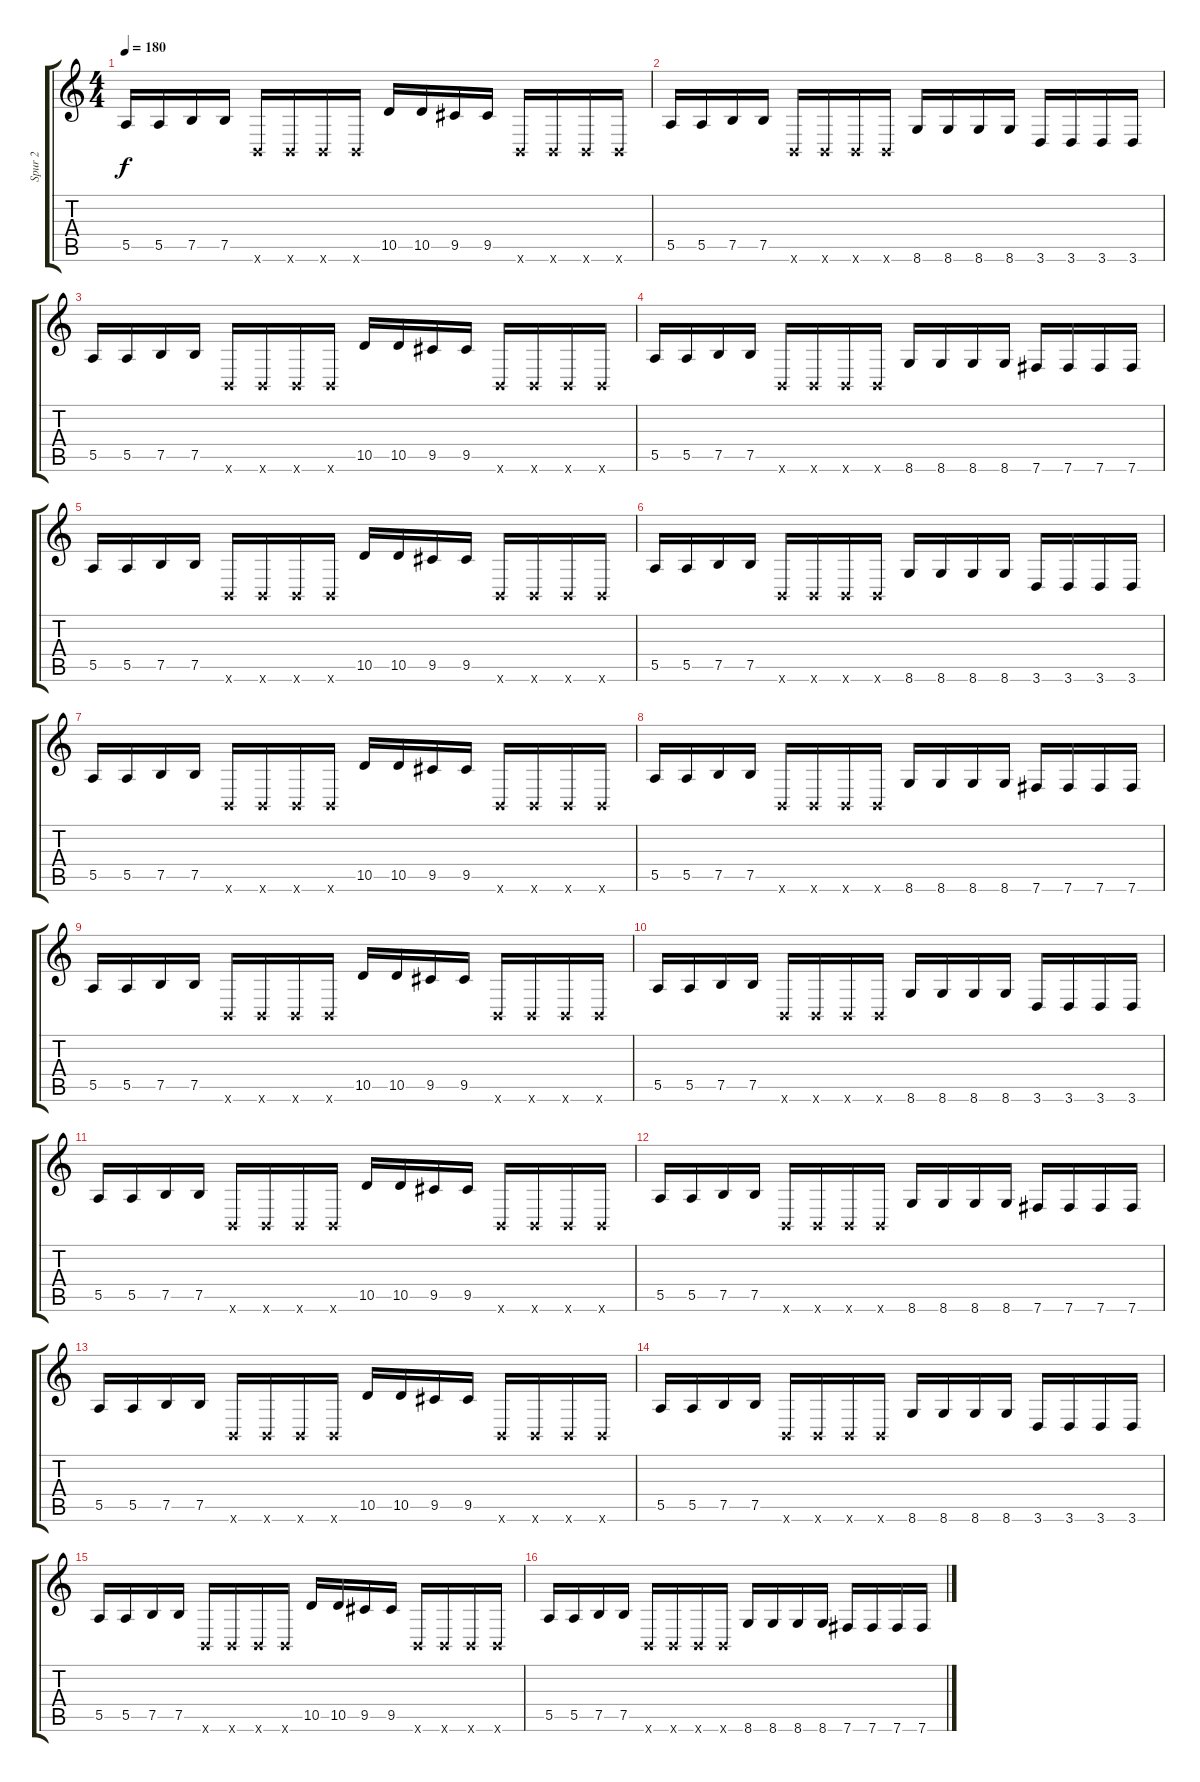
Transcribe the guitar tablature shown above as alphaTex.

\track ("Spur 2" "Spur 2") {instrument distortionguitar}
\staff {score tabs}
\tuning (B3 Gb3 D3 A2 E2 B1) {hide}
\ts (4 4)
\tempo 180
\clef g2
\ks c
5.5.16{dy f} 5.5.16 7.5.16 7.5.16 0.6{x}.16 0.6{x}.16 0.6{x}.16 0.6{x}.16 10.5.16 10.5.16 9.5.16 9.5.16 0.6{x}.16 0.6{x}.16 0.6{x}.16 0.6{x}.16 |
5.5.16 5.5.16 7.5.16 7.5.16 0.6{x}.16 0.6{x}.16 0.6{x}.16 0.6{x}.16 8.6.16 8.6.16 8.6.16 8.6.16 3.6.16 3.6.16 3.6.16 3.6.16 |
5.5.16 5.5.16 7.5.16 7.5.16 0.6{x}.16 0.6{x}.16 0.6{x}.16 0.6{x}.16 10.5.16 10.5.16 9.5.16 9.5.16 0.6{x}.16 0.6{x}.16 0.6{x}.16 0.6{x}.16 |
5.5.16 5.5.16 7.5.16 7.5.16 0.6{x}.16 0.6{x}.16 0.6{x}.16 0.6{x}.16 8.6.16 8.6.16 8.6.16 8.6.16 7.6.16 7.6.16 7.6.16 7.6.16 |
5.5.16 5.5.16 7.5.16 7.5.16 0.6{x}.16 0.6{x}.16 0.6{x}.16 0.6{x}.16 10.5.16 10.5.16 9.5.16 9.5.16 0.6{x}.16 0.6{x}.16 0.6{x}.16 0.6{x}.16 |
5.5.16 5.5.16 7.5.16 7.5.16 0.6{x}.16 0.6{x}.16 0.6{x}.16 0.6{x}.16 8.6.16 8.6.16 8.6.16 8.6.16 3.6.16 3.6.16 3.6.16 3.6.16 |
5.5.16 5.5.16 7.5.16 7.5.16 0.6{x}.16 0.6{x}.16 0.6{x}.16 0.6{x}.16 10.5.16 10.5.16 9.5.16 9.5.16 0.6{x}.16 0.6{x}.16 0.6{x}.16 0.6{x}.16 |
5.5.16 5.5.16 7.5.16 7.5.16 0.6{x}.16 0.6{x}.16 0.6{x}.16 0.6{x}.16 8.6.16 8.6.16 8.6.16 8.6.16 7.6.16 7.6.16 7.6.16 7.6.16 |
5.5.16 5.5.16 7.5.16 7.5.16 0.6{x}.16 0.6{x}.16 0.6{x}.16 0.6{x}.16 10.5.16 10.5.16 9.5.16 9.5.16 0.6{x}.16 0.6{x}.16 0.6{x}.16 0.6{x}.16 |
5.5.16 5.5.16 7.5.16 7.5.16 0.6{x}.16 0.6{x}.16 0.6{x}.16 0.6{x}.16 8.6.16 8.6.16 8.6.16 8.6.16 3.6.16 3.6.16 3.6.16 3.6.16 |
5.5.16 5.5.16 7.5.16 7.5.16 0.6{x}.16 0.6{x}.16 0.6{x}.16 0.6{x}.16 10.5.16 10.5.16 9.5.16 9.5.16 0.6{x}.16 0.6{x}.16 0.6{x}.16 0.6{x}.16 |
5.5.16 5.5.16 7.5.16 7.5.16 0.6{x}.16 0.6{x}.16 0.6{x}.16 0.6{x}.16 8.6.16 8.6.16 8.6.16 8.6.16 7.6.16 7.6.16 7.6.16 7.6.16 |
5.5.16 5.5.16 7.5.16 7.5.16 0.6{x}.16 0.6{x}.16 0.6{x}.16 0.6{x}.16 10.5.16 10.5.16 9.5.16 9.5.16 0.6{x}.16 0.6{x}.16 0.6{x}.16 0.6{x}.16 |
5.5.16 5.5.16 7.5.16 7.5.16 0.6{x}.16 0.6{x}.16 0.6{x}.16 0.6{x}.16 8.6.16 8.6.16 8.6.16 8.6.16 3.6.16 3.6.16 3.6.16 3.6.16 |
5.5.16 5.5.16 7.5.16 7.5.16 0.6{x}.16 0.6{x}.16 0.6{x}.16 0.6{x}.16 10.5.16 10.5.16 9.5.16 9.5.16 0.6{x}.16 0.6{x}.16 0.6{x}.16 0.6{x}.16 |
5.5.16 5.5.16 7.5.16 7.5.16 0.6{x}.16 0.6{x}.16 0.6{x}.16 0.6{x}.16 8.6.16 8.6.16 8.6.16 8.6.16 7.6.16 7.6.16 7.6.16 7.6.16
